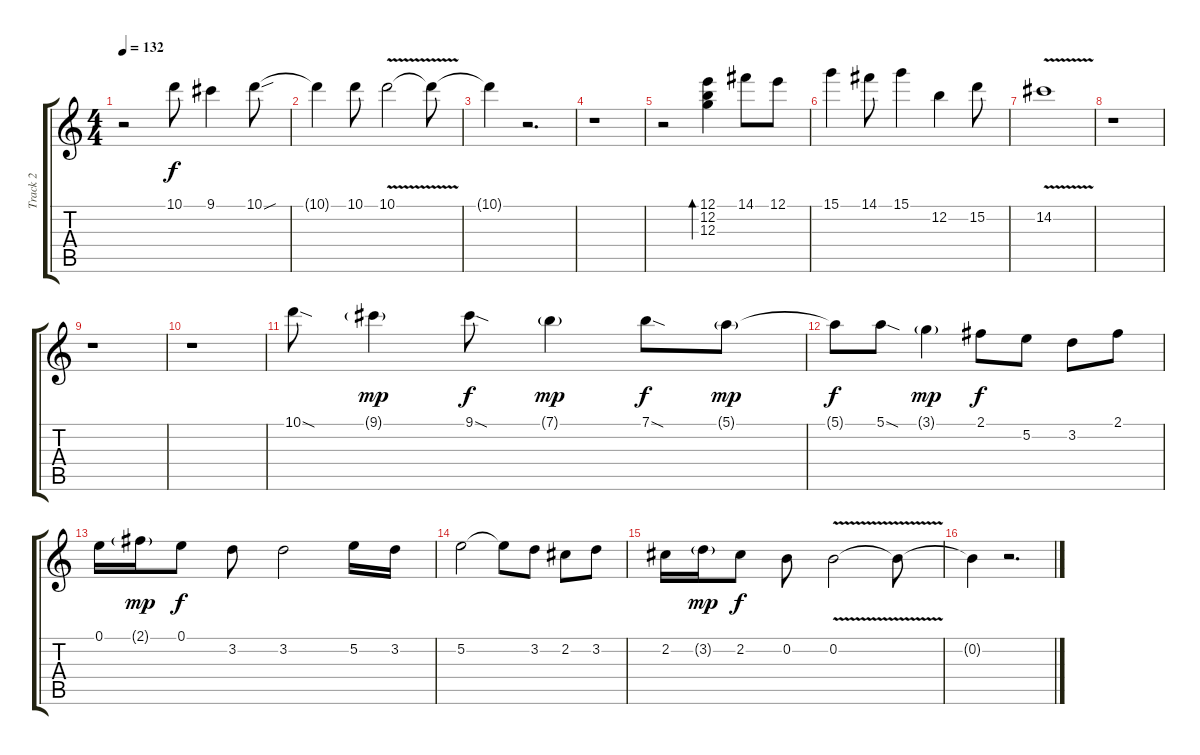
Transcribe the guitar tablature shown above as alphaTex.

\track ("Track 2" "Track 2") {instrument acousticguitarsteel}
\staff {score tabs}
\tuning (E4 B3 G3 D3 A2 E2) {hide}
\ts (4 4)
\tempo 132
\clef g2
\ks c
r.2{dy f} 10.1.8 9.1.4 10.1{sou}.8 |
10.1{t}.4 10.1.8 10.1{v}.2 10.1{t}.8 |
10.1{t}.4 r.2{d} |
r.1 |
r.2 (12.1 12.2 12.3).4{bd 480} 14.1.8 12.1.8 |
15.1.4 14.1.8 15.1.4 12.2.4 15.2.8 |
14.2{v}.1 |
r.1 |
r.1 |
r.1 |
10.1{sod}.8 9.1{g}.4{dy mp} 9.1{sod}.8{dy f} 7.1{g}.4{dy mp} 7.1{sod}.8{dy f} 5.1{g}.8{dy mp} |
5.1{t}.8{dy f} 5.1{sod}.8 3.1{g}.4{dy mp} 2.1.8{dy f} 5.2.8 3.2.8 2.1.8 |
0.1.16 2.1{g}.16{dy mp} 0.1.8{dy f} 3.2.8 3.2.2 5.2.16 3.2.16 |
5.2.2 5.2{t}.8 3.2.8 2.2.8 3.2.8 |
2.2.16 3.2{g}.16{dy mp} 2.2.8{dy f} 0.2.8 0.2{v}.2 0.2{t}.8 |
0.2{t}.4 r.2{d}
